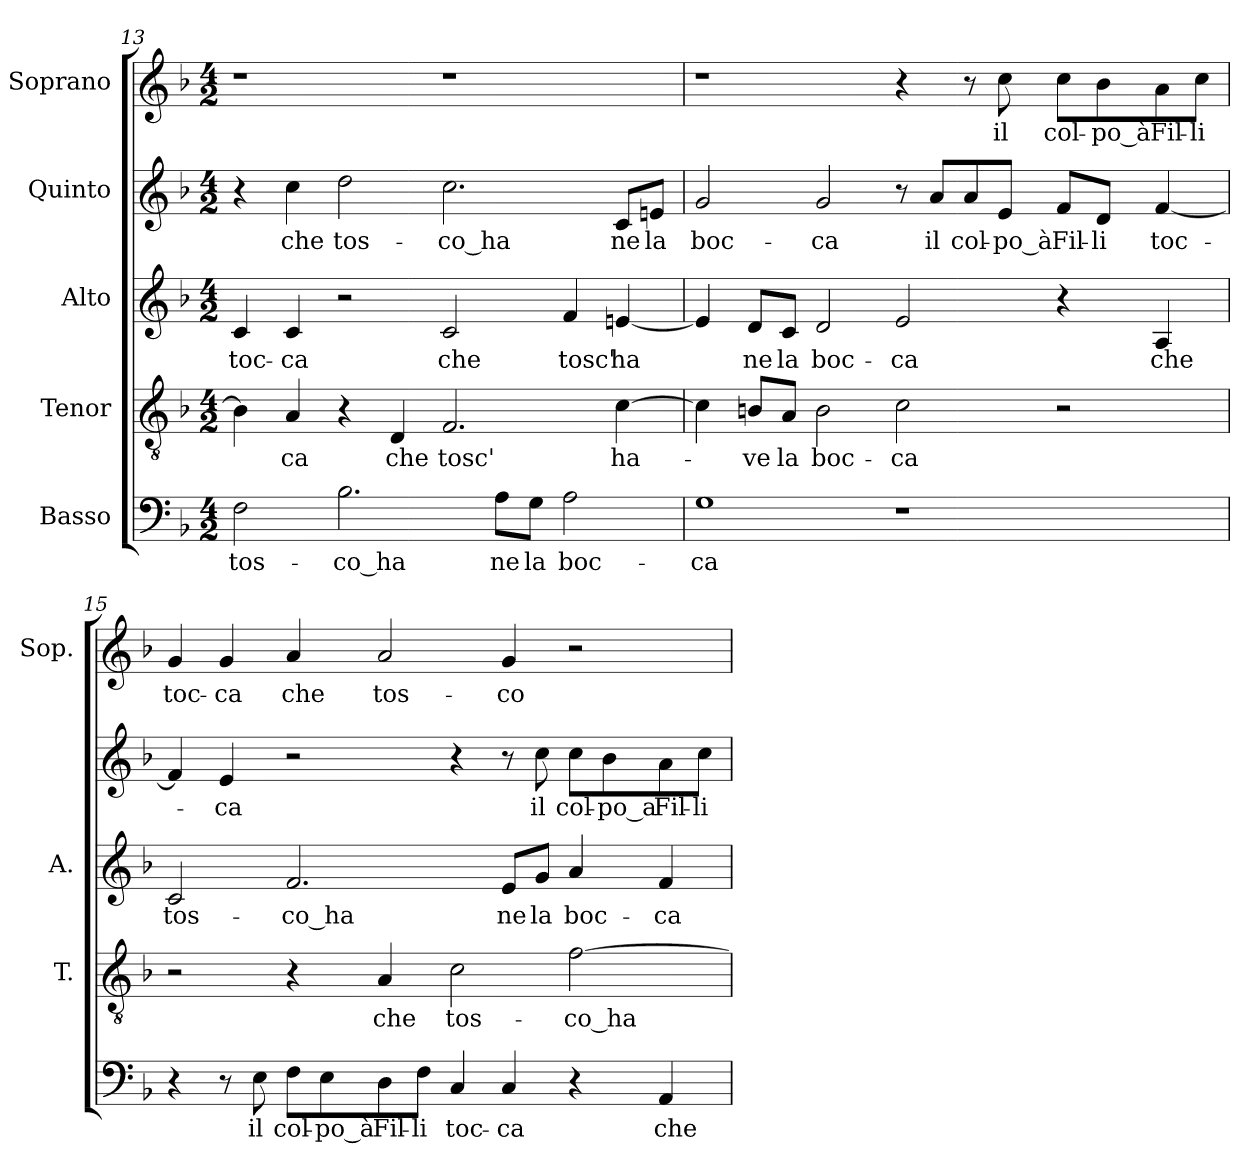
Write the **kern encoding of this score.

**kern	**text	**kern	**text	**kern	**text	**kern	**text	**kern	**text
*part5	*part5	*part4	*part4	*part3	*part3	*part2	*part2	*part1	*part1
*staff5	*staff5	*staff4	*staff4	*staff3	*staff3	*staff2	*staff2	*staff1	*staff1
*I"Basso	*	*I"Tenor	*	*I"Alto	*	*I"Quinto	*	*I"Soprano	*
*	*	*I'T.	*	*I'A.	*	*	*	*I'Sop.	*
*clefF4	*	*clefGv2	*	*clefG2	*	*clefG2	*	*clefG2	*
*	*	*ITrd7c12	*	*	*	*	*	*	*
*k[b-]	*	*k[b-]	*	*k[b-]	*	*k[b-]	*	*k[b-]	*
*F:	*	*F:	*	*F:	*	*F:	*	*F:	*
*M4/2	*	*M4/2	*	*M4/2	*	*M4/2	*	*M4/2	*
=13	=13	=13	=13	=13	=13	=13	=13	=13	=13
!	!LO:LY:b:color=#000000	!	!	!	!	!	!	!	!
!	!	!	!	!	!LO:LY:b:color=#000000	!	!	!	!
2Fi\	tos-	4BB-i\]	.	4ci/	toc-	4r	.	1r	.
!	!	!	!LO:LY:b:color=#000000	!	!	!	!	!	!
!	!	!	!	!	!LO:LY:b:color=#000000	!	!	!	!
!	!	!	!	!	!	!	!LO:LY:b:color=#000000	!	!
.	.	4AAi/	-ca	4ci/	-ca	4cci\	che	.	.
!	!LO:LY:b:color=#000000	!	!	!	!	!	!	!	!
!	!	!	!	!	!	!	!LO:LY:b:color=#000000	!	!
2.B-i\	-co_ha	4r	.	2r	.	2ddi\	tos-	.	.
!	!	!	!LO:LY:b:color=#000000	!	!	!	!	!	!
.	.	4DDi/	che	.	.	.	.	.	.
!	!	!	!LO:LY:b:color=#000000	!	!	!	!	!	!
!	!	!	!	!	!LO:LY:b:color=#000000	!	!	!	!
!	!	!	!	!	!	!	!LO:LY:b:color=#000000	!	!
.	.	2.FFi/	tosc'	2ci/	che	2.cci\	-co_ha	1r	.
!	!LO:LY:b:color=#000000	!	!	!	!	!	!	!	!
8Ai\L	ne	.	.	.	.	.	.	.	.
!	!LO:LY:b:color=#000000	!	!	!	!	!	!	!	!
8Gi\J	la	.	.	.	.	.	.	.	.
!	!LO:LY:b:color=#000000	!	!	!	!	!	!	!	!
!	!	!	!	!	!LO:LY:b:color=#000000	!	!	!	!
2Ai\	boc-	.	.	4fi/	tosc'	.	.	.	.
!	!	!	!LO:LY:b:color=#000000	!	!	!	!	!	!
!	!	!	!	!	!LO:LY:b:color=#000000	!	!	!	!
!	!	!	!	!	!	!	!LO:LY:b:color=#000000	!	!
.	.	[>4Ci\	ha-	[<4eni/	ha	8ci/L	ne	.	.
!	!	!	!	!	!	!	!LO:LY:b:color=#000000	!	!
.	.	.	.	.	.	8eni/J	la	.	.
=14	=14	=14	=14	=14	=14	=14	=14	=14	=14
!	!LO:LY:b:color=#000000	!	!	!	!	!	!	!	!
!	!	!	!	!	!	!	!LO:LY:b:color=#000000	!	!
1Gi	-ca	4Ci\]	.	4ei/]	.	2gi/	boc-	1r	.
!	!	!	!LO:LY:b:color=#000000	!	!	!	!	!	!
!	!	!	!	!	!LO:LY:b:color=#000000	!	!	!	!
.	.	8BBni/L	-ve	8di/L	ne	.	.	.	.
!	!	!	!LO:LY:b:color=#000000	!	!	!	!	!	!
!	!	!	!	!	!LO:LY:b:color=#000000	!	!	!	!
.	.	8AAi/J	la	8ci/J	la	.	.	.	.
!	!	!	!LO:LY:b:color=#000000	!	!	!	!	!	!
!	!	!	!	!	!LO:LY:b:color=#000000	!	!	!	!
!	!	!	!	!	!	!	!LO:LY:b:color=#000000	!	!
.	.	2BBi\	boc-	2di/	boc-	2gi/	-ca	.	.
!	!	!	!LO:LY:b:color=#000000	!	!	!	!	!	!
!	!	!	!	!	!LO:LY:b:color=#000000	!	!	!	!
1r	.	2Ci\	-ca	2ei/	-ca	8r	.	4r	.
!	!	!	!	!	!	!	!LO:LY:b:color=#000000	!	!
.	.	.	.	.	.	8ai/L	il	.	.
!	!	!	!	!	!	!	!LO:LY:b:color=#000000	!	!
.	.	.	.	.	.	8ai/	col-	8r	.
!	!	!	!	!	!	!	!LO:LY:b:color=#000000	!	!
!	!	!	!	!	!	!	!	!	!LO:LY:b:color=#000000
.	.	.	.	.	.	8ei/J	-po_à	8cci\	il
!	!	!	!	!	!	!	!LO:LY:b:color=#000000	!	!
!	!	!	!	!	!	!	!	!	!LO:LY:b:color=#000000
.	.	2r	.	4r	.	8fi/L	Fil-	8cci\L	col-
!	!	!	!	!	!	!	!LO:LY:b:color=#000000	!	!
!	!	!	!	!	!	!	!	!	!LO:LY:b:color=#000000
.	.	.	.	.	.	8di/J	-li	8b-i\	-po_à
!	!	!	!	!	!LO:LY:b:color=#000000	!	!	!	!
!	!	!	!	!	!	!	!LO:LY:b:color=#000000	!	!
!	!	!	!	!	!	!	!	!	!LO:LY:b:color=#000000
.	.	.	.	4Ai/	che	[<4fi/	toc-	8ai\	Fil-
!	!	!	!	!	!	!	!	!	!LO:LY:b:color=#000000
.	.	.	.	.	.	.	.	8cci\J	-li
!!LO:LB:g=z
=15	=15	=15	=15	=15	=15	=15	=15	=15	=15
!	!	!	!	!	!LO:LY:b:color=#000000	!	!	!	!
!	!	!	!	!	!	!	!	!	!LO:LY:b:color=#000000
4r	.	2r	.	2ci/	tos-	4fi/]	.	4gi/	toc-
!	!	!	!	!	!	!	!LO:LY:b:color=#000000	!	!
!	!	!	!	!	!	!	!	!	!LO:LY:b:color=#000000
8r	.	.	.	.	.	4ei/	-ca	4gi/	-ca
!	!LO:LY:b:color=#000000	!	!	!	!	!	!	!	!
8Ei\	il	.	.	.	.	.	.	.	.
!	!LO:LY:b:color=#000000	!	!	!	!	!	!	!	!
!	!	!	!	!	!LO:LY:b:color=#000000	!	!	!	!
!	!	!	!	!	!	!	!	!	!LO:LY:b:color=#000000
8Fi\L	col-	4r	.	2.fi/	-co_ha	2r	.	4ai/	che
!	!LO:LY:b:color=#000000	!	!	!	!	!	!	!	!
8Ei\	-po_à	.	.	.	.	.	.	.	.
!	!LO:LY:b:color=#000000	!	!	!	!	!	!	!	!
!	!	!	!LO:LY:b:color=#000000	!	!	!	!	!	!
!	!	!	!	!	!	!	!	!	!LO:LY:b:color=#000000
8Di\	Fil-	4AAi/	che	.	.	.	.	2ai/	tos-
!	!LO:LY:b:color=#000000	!	!	!	!	!	!	!	!
8Fi\J	-li	.	.	.	.	.	.	.	.
!	!LO:LY:b:color=#000000	!	!	!	!	!	!	!	!
!	!	!	!LO:LY:b:color=#000000	!	!	!	!	!	!
4Ci/	toc-	2Ci\	tos-	.	.	4r	.	.	.
!	!LO:LY:b:color=#000000	!	!	!	!	!	!	!	!
!	!	!	!	!	!LO:LY:b:color=#000000	!	!	!	!
!	!	!	!	!	!	!	!	!	!LO:LY:b:color=#000000
4Ci/	-ca	.	.	8ei/L	ne	8r	.	4gi/	-co
!	!	!	!	!	!LO:LY:b:color=#000000	!	!	!	!
!	!	!	!	!	!	!	!LO:LY:b:color=#000000	!	!
.	.	.	.	8gi/J	la	8cci\	il	.	.
!	!	!	!LO:LY:b:color=#000000	!	!	!	!	!	!
!	!	!	!	!	!LO:LY:b:color=#000000	!	!	!	!
!	!	!	!	!	!	!	!LO:LY:b:color=#000000	!	!
4r	.	[>2Fi\	-co_ha	4ai/	boc-	8cci\L	col-	2r	.
!	!	!	!	!	!	!	!LO:LY:b:color=#000000	!	!
.	.	.	.	.	.	8b-i\	-po_a	.	.
!	!LO:LY:b:color=#000000	!	!	!	!	!	!	!	!
!	!	!	!	!	!LO:LY:b:color=#000000	!	!	!	!
!	!	!	!	!	!	!	!LO:LY:b:color=#000000	!	!
4AAi/	che	.	.	4fi/	-ca	8ai\	Fil-	.	.
!	!	!	!	!	!	!	!LO:LY:b:color=#000000	!	!
.	.	.	.	.	.	8cci\J	-li	.	.
=	=	=	=	=	=	=	=	=	=
*-	*-	*-	*-	*-	*-	*-	*-	*-	*-
